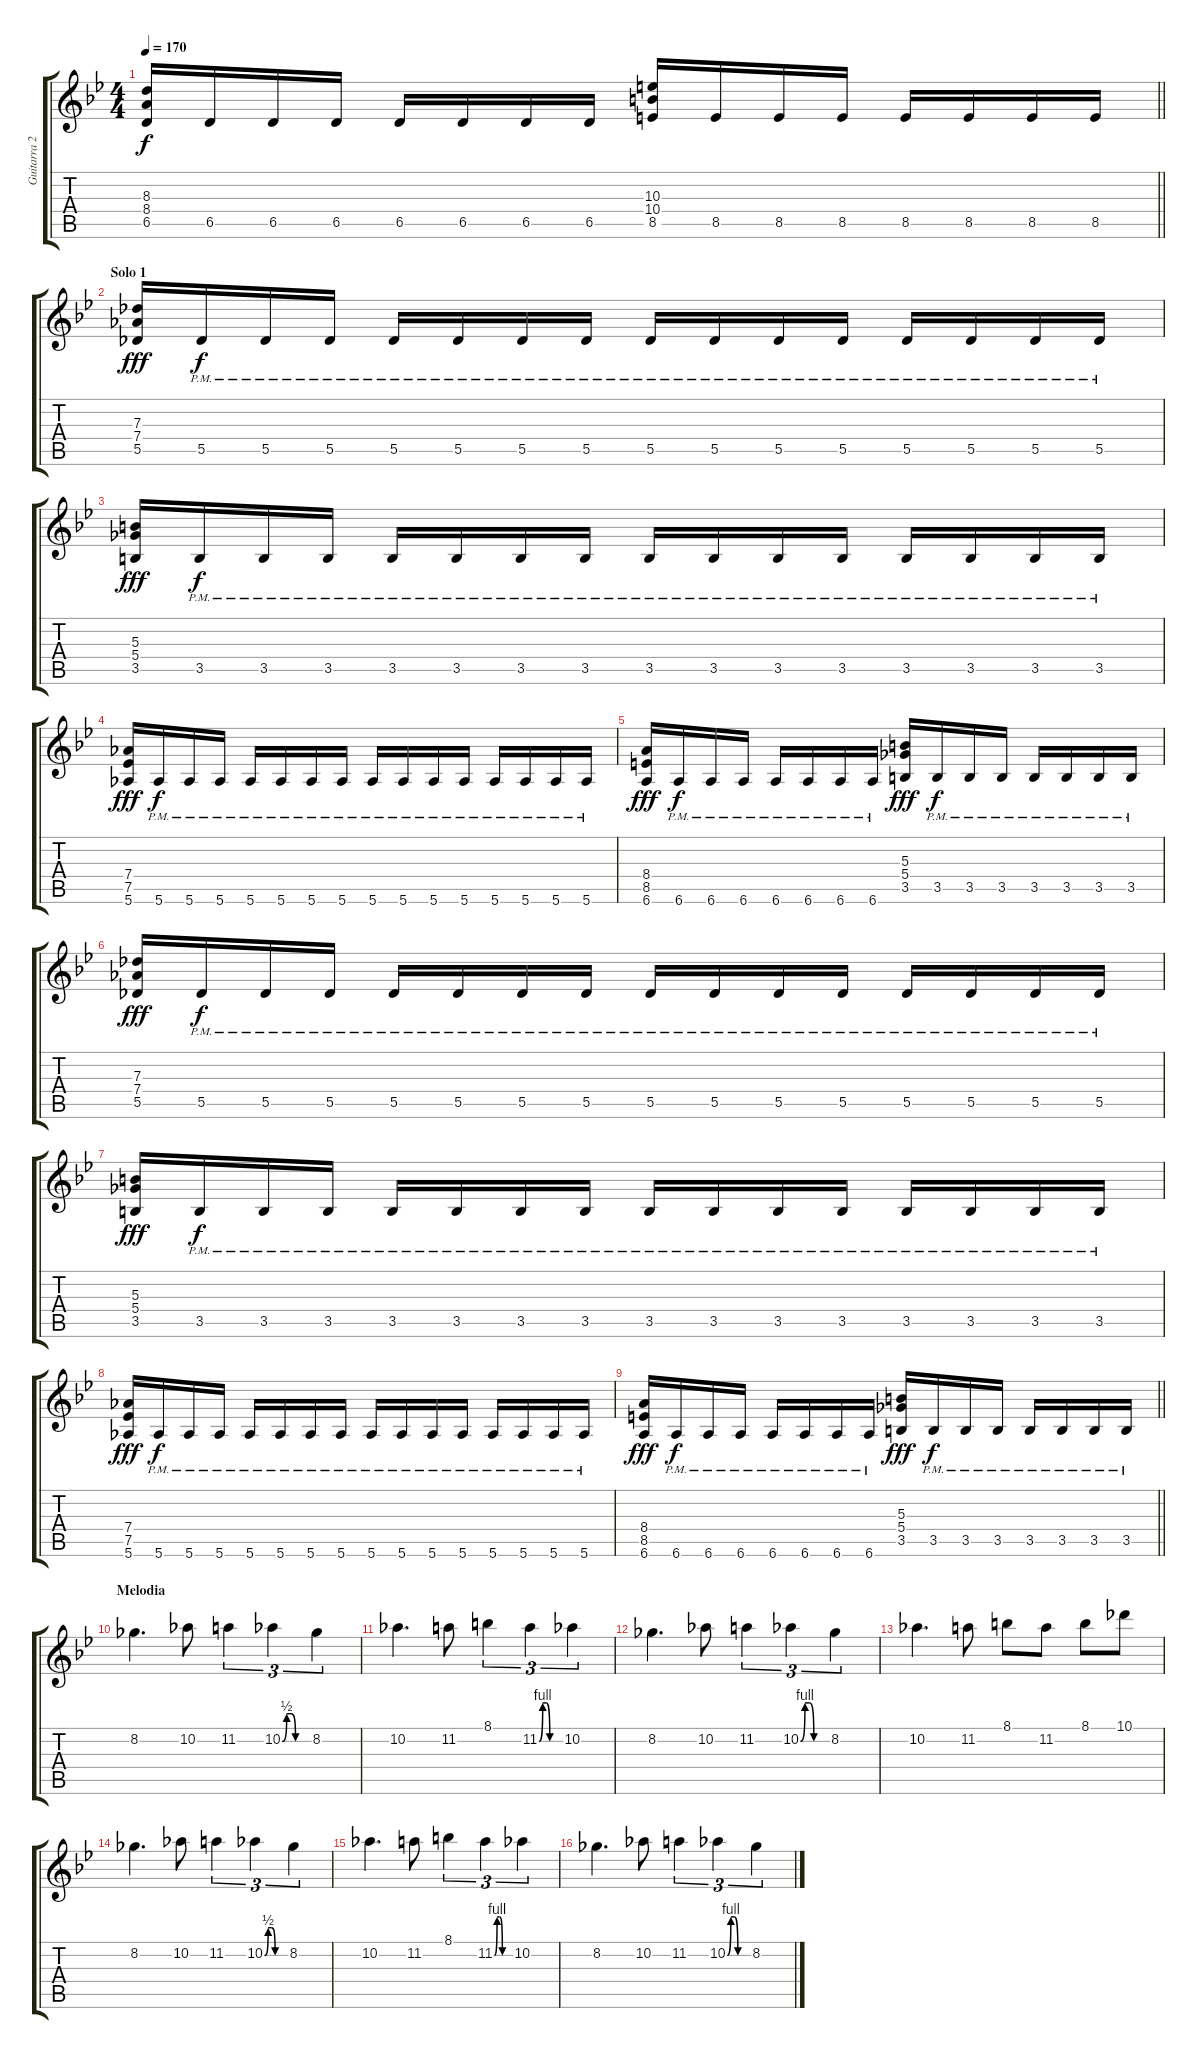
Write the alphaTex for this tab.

\track ("Guitarra 2" "Guitarra 2") {instrument overdrivenguitar}
\staff {score tabs}
\tuning (Eb4 Bb3 Gb3 Db3 Ab2 Eb2) {hide}
\ts (4 4)
\tempo 170
\clef g2
\barLineRight lightlight
\ks gminor
(8.3 8.4 6.5).16{dy f} 6.5.16 6.5.16 6.5.16 6.5.16 6.5.16 6.5.16 6.5.16 (10.3 10.4 8.5).16 8.5.16 8.5.16 8.5.16 8.5.16 8.5.16 8.5.16 8.5.16 |
\section ("" "Solo 1")
(7.3 7.4 5.5).16{dy fff} 5.5{pm}.16{dy f} 5.5{pm}.16 5.5{pm}.16 5.5{pm}.16 5.5{pm}.16 5.5{pm}.16 5.5{pm}.16 5.5{pm}.16 5.5{pm}.16 5.5{pm}.16 5.5{pm}.16 5.5{pm}.16 5.5{pm}.16 5.5{pm}.16 5.5{pm}.16 |
(5.3 5.4 3.5).16{dy fff} 3.5{pm}.16{dy f} 3.5{pm}.16 3.5{pm}.16 3.5{pm}.16 3.5{pm}.16 3.5{pm}.16 3.5{pm}.16 3.5{pm}.16 3.5{pm}.16 3.5{pm}.16 3.5{pm}.16 3.5{pm}.16 3.5{pm}.16 3.5{pm}.16 3.5{pm}.16 |
(7.4 7.5 5.6).16{dy fff} 5.6{pm}.16{dy f} 5.6{pm}.16 5.6{pm}.16 5.6{pm}.16 5.6{pm}.16 5.6{pm}.16 5.6{pm}.16 5.6{pm}.16 5.6{pm}.16 5.6{pm}.16 5.6{pm}.16 5.6{pm}.16 5.6{pm}.16 5.6{pm}.16 5.6{pm}.16 |
(8.4 8.5 6.6).16{dy fff} 6.6{pm}.16{dy f} 6.6{pm}.16 6.6{pm}.16 6.6{pm}.16 6.6{pm}.16 6.6{pm}.16 6.6{pm}.16 (5.3 5.4 3.5).16{dy fff} 3.5{pm}.16{dy f} 3.5{pm}.16 3.5{pm}.16 3.5{pm}.16 3.5{pm}.16 3.5{pm}.16 3.5{pm}.16 |
(7.3 7.4 5.5).16{dy fff} 5.5{pm}.16{dy f} 5.5{pm}.16 5.5{pm}.16 5.5{pm}.16 5.5{pm}.16 5.5{pm}.16 5.5{pm}.16 5.5{pm}.16 5.5{pm}.16 5.5{pm}.16 5.5{pm}.16 5.5{pm}.16 5.5{pm}.16 5.5{pm}.16 5.5{pm}.16 |
(5.3 5.4 3.5).16{dy fff} 3.5{pm}.16{dy f} 3.5{pm}.16 3.5{pm}.16 3.5{pm}.16 3.5{pm}.16 3.5{pm}.16 3.5{pm}.16 3.5{pm}.16 3.5{pm}.16 3.5{pm}.16 3.5{pm}.16 3.5{pm}.16 3.5{pm}.16 3.5{pm}.16 3.5{pm}.16 |
(7.4 7.5 5.6).16{dy fff} 5.6{pm}.16{dy f} 5.6{pm}.16 5.6{pm}.16 5.6{pm}.16 5.6{pm}.16 5.6{pm}.16 5.6{pm}.16 5.6{pm}.16 5.6{pm}.16 5.6{pm}.16 5.6{pm}.16 5.6{pm}.16 5.6{pm}.16 5.6{pm}.16 5.6{pm}.16 |
\barLineRight lightlight
(8.4 8.5 6.6).16{dy fff} 6.6{pm}.16{dy f} 6.6{pm}.16 6.6{pm}.16 6.6{pm}.16 6.6{pm}.16 6.6{pm}.16 6.6{pm}.16 (5.3 5.4 3.5).16{dy fff} 3.5{pm}.16{dy f} 3.5{pm}.16 3.5{pm}.16 3.5{pm}.16 3.5{pm}.16 3.5{pm}.16 3.5{pm}.16 |
\section ("" "Melodia")
8.2.4{d} 10.2.8 11.2.4{tu (3 2)} 10.2{be (custom 0 0 10 2 20 2 30 0 60 0)}.4{tu (3 2)} 8.2.4{tu (3 2)} |
10.2.4{d} 11.2.8 8.1.4{tu (3 2)} 11.2{be (custom 0 0 10 4 20 4 30 0 60 0)}.4{tu (3 2)} 10.2.4{tu (3 2)} |
8.2.4{d} 10.2.8 11.2.4{tu (3 2)} 10.2{be (custom 0 0 10 4 20 4 30 0 60 0)}.4{tu (3 2)} 8.2.4{tu (3 2)} |
10.2.4{d} 11.2.8 8.1.8 11.2.8 8.1.8 10.1.8 |
8.2.4{d} 10.2.8 11.2.4{tu (3 2)} 10.2{be (custom 0 0 10 2 20 2 30 0 60 0)}.4{tu (3 2)} 8.2.4{tu (3 2)} |
10.2.4{d} 11.2.8 8.1.4{tu (3 2)} 11.2{be (custom 0 0 10 4 20 4 30 0 60 0)}.4{tu (3 2)} 10.2.4{tu (3 2)} |
8.2.4{d} 10.2.8 11.2.4{tu (3 2)} 10.2{be (custom 0 0 10 4 20 4 30 0 60 0)}.4{tu (3 2)} 8.2.4{tu (3 2)}
